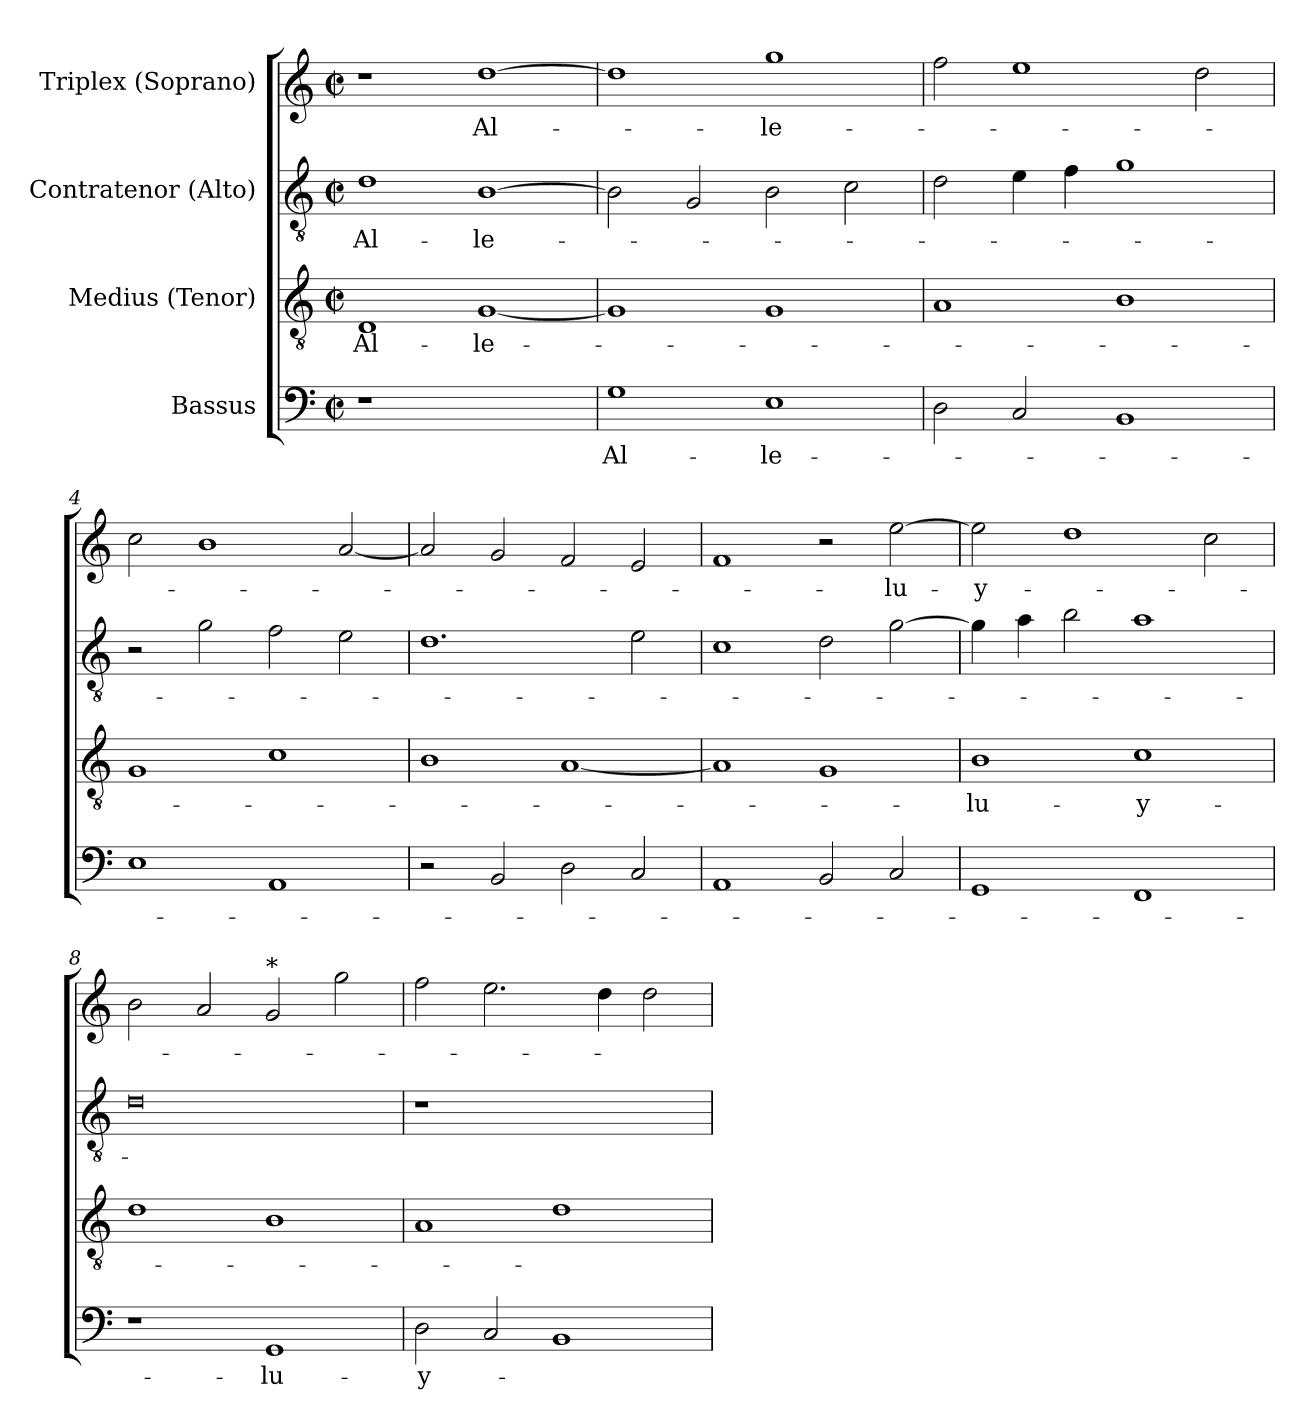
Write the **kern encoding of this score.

**kern	**text	**kern	**text	**kern	**text	**kern	**text
*part4	*part4	*part3	*part3	*part2	*part2	*part1	*part1
*staff4	*staff4	*staff3	*staff3	*staff2	*staff2	*staff1	*staff1
*I"Bassus	*	*I"Medius (Tenor)	*	*I"Contratenor (Alto)	*	*I"Triplex (Soprano)	*
*clefF4	*	*clefGv2	*	*clefGv2	*	*clefG2	*
*k[]	*	*k[]	*	*k[]	*	*k[]	*
*C:	*	*C:	*	*C:	*	*C:	*
*M2/2	*	*M2/2	*	*M2/2	*	*M2/2	*
*met(c|)	*	*met(c|)	*	*met(c|)	*	*met(c|)	*
=1	=1	=1	=1	=1	=1	=1	=1
!	!	!	!LO:LY:b	!	!LO:LY:b	!	!
1r	.	1D	Al-	1d	Al-	1r	.
!	!	!	!LO:LY:b	!	!LO:LY:b	!	!LO:LY:b
1ryy	.	[1G	-le-	[1B	-le-	[1dd	Al-
=2	=2	=2	=2	=2	=2	=2	=2
!	!LO:LY:b	!	!	!	!	!	!
1G	Al-	1G]	.	2B\]	.	1dd]	.
.	.	.	.	2G/	.	.	.
!	!LO:LY:b	!	!	!	!	!	!LO:LY:b
1E	-le-	1G	.	2B\	.	1gg	-le-
.	.	.	.	2c\	.	.	.
=3	=3	=3	=3	=3	=3	=3	=3
2D\	.	1A	.	2d\	.	2ff\	.
2C/	.	.	.	4e\	.	1ee	.
.	.	.	.	4f\	.	.	.
1BB	.	1B	.	1g	.	.	.
.	.	.	.	.	.	2dd\	.
=4	=4	=4	=4	=4	=4	=4	=4
1E	.	1G	.	2r	.	2cc\	.
.	.	.	.	2g\	.	1b	.
1AA	.	1c	.	2f\	.	.	.
.	.	.	.	2e\	.	[2a/	.
!!LO:LB:g=z
=5	=5	=5	=5	=5	=5	=5	=5
2r	.	1B	.	1.d	.	2a/]	.
2BB/	.	.	.	.	.	2g/	.
2D\	.	[1A	.	.	.	2f/	.
2C/	.	.	.	2e\	.	2e/	.
=6	=6	=6	=6	=6	=6	=6	=6
1AA	.	1A]	.	1c	.	1f	.
2BB/	.	1G	.	2d\	.	2r	.
!	!	!	!	!	!	!	!LO:LY:b
2C/	.	.	.	[2g\	.	[2ee\	-lu-
=7	=7	=7	=7	=7	=7	=7	=7
!	!	!	!LO:LY:b	!	!	!	!LO:LY:b
1GG	.	1B	-lu-	4g\]	.	2ee\]	-y-
.	.	.	.	4a\	.	.	.
.	.	.	.	2b\	.	1dd	.
!	!	!	!LO:LY:b	!	!	!	!
1FF	.	1c	-y-	1a	.	.	.
.	.	.	.	.	.	2cc\	.
=8	=8	=8	=8	=8	=8	=8	=8
1r	.	1d	.	0d	.	2b\	.
.	.	.	.	.	.	2a/	.
!	!	!	!	!	!	!LO:TX:a:t=*	!
!	!LO:LY:b	!	!	!	!	!	!
1GG	-lu-	1B	.	.	.	2g/	.
.	.	.	.	.	.	2gg\	.
=9	=9	=9	=9	=9	=9	=9	=9
!	!LO:LY:b	!	!	!	!	!	!
2D\	-y-	1A	.	1r	.	2ff\	.
2C/	.	.	.	.	.	2.ee\	.
1BB	.	1d	.	1ryy	.	.	.
.	.	.	.	.	.	4dd\	.
.	.	.	.	.	.	2dd\	.
=	=	=	=	=	=	=	=
*-	*-	*-	*-	*-	*-	*-	*-
